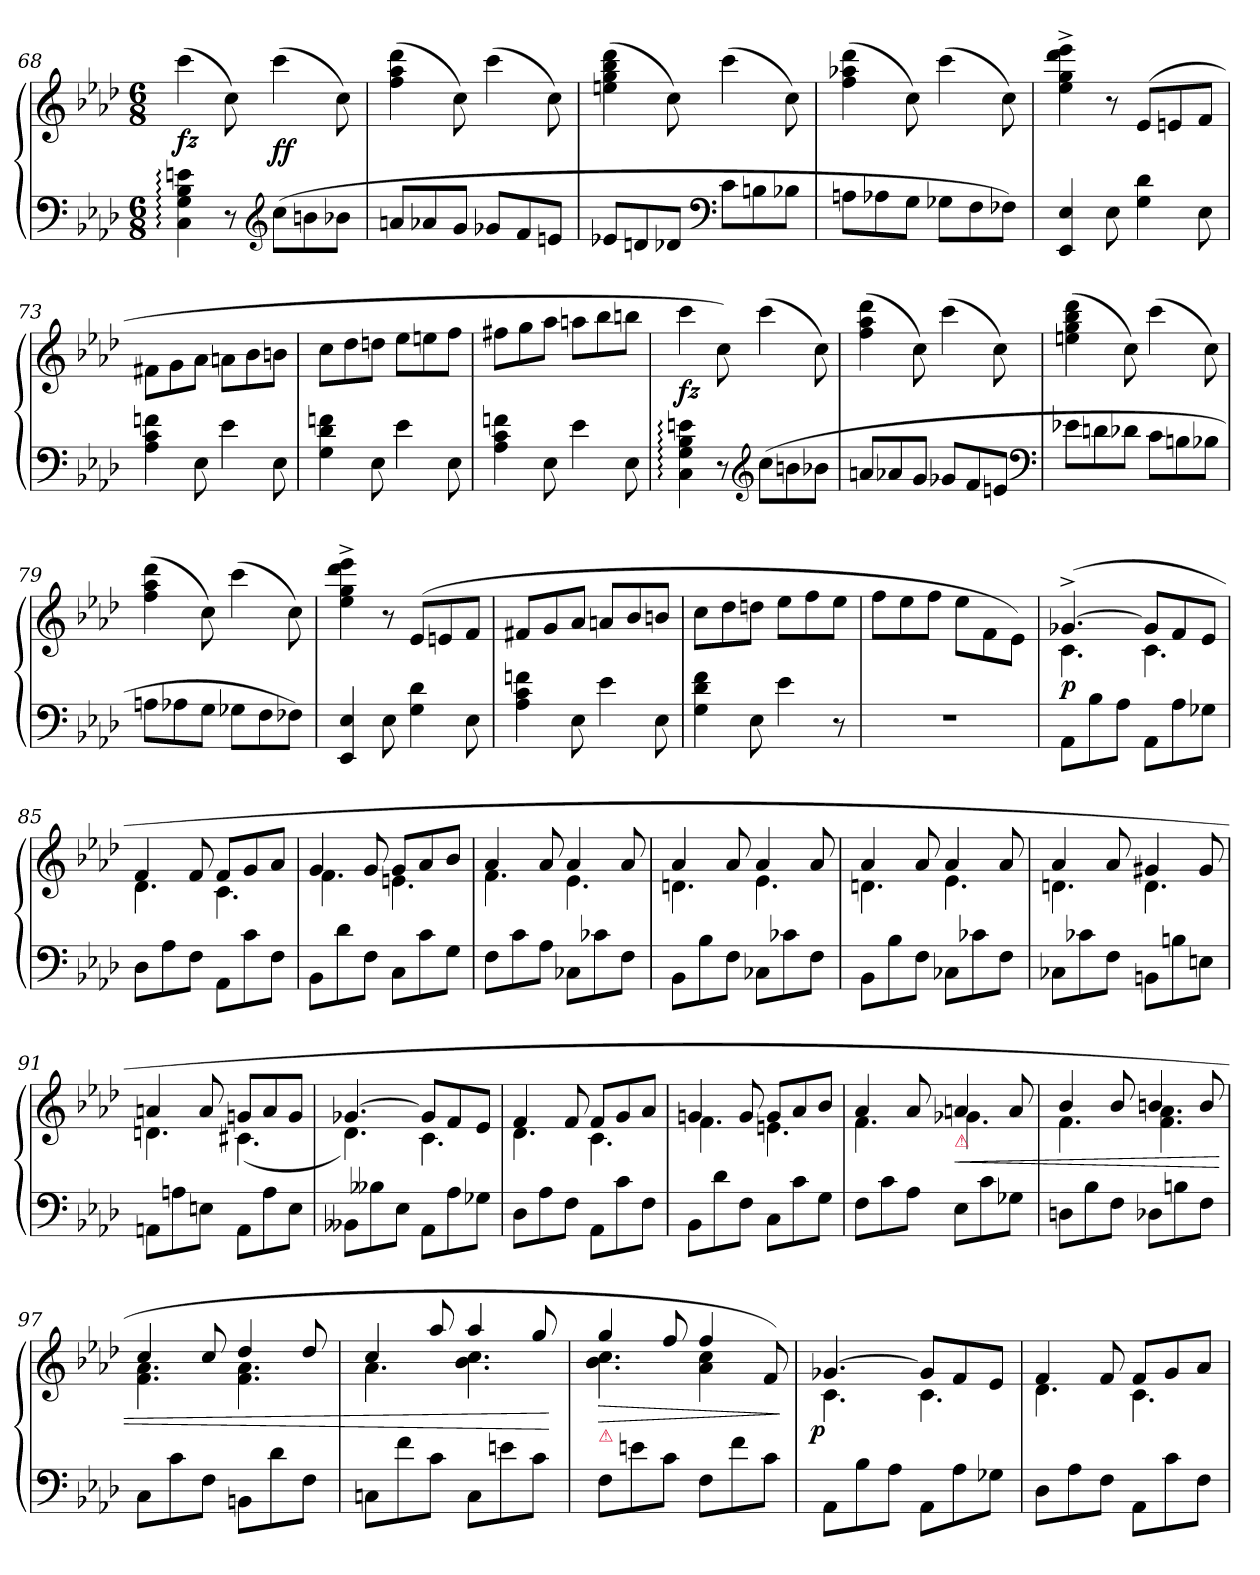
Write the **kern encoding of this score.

**kern	**kern	**dynam
*part1	*part1	*part1
*staff2	*staff1	*staff1/2
*clefF4	*clefG2	*
*k[b-e-a-d-]	*k[b-e-a-d-]	*
*A-:	*A-:	*
*M6/8	*M6/8	*
=68	=68	=68
4C: 4G: 4B-: 4en:	(>4ccc	fz
8r	8cc)	.
*clefG2	*	*
(>8ccL	(>4ccc	ff
8bn	.	.
8b-XJ	8cc)	.
=69	=69	=69
8anL	(>4ff 4aa- 4ddd-	.
8a-X	.	.
8gJ	8cc)	.
8g-XL	(>4ccc	.
8f	.	.
8enJ	8cc)	.
=70	=70	=70
8e-XL	(>4een 4gg 4bb- 4ddd-	.
8dn	.	.
8d-XJ	8cc)	.
*clefF4	*	*
8cL	(>4ccc	.
8Bn	.	.
8B-XJ	8cc)	.
=71	=71	=71
8AnL	(>4ff 4aa-X 4ddd-	.
8A-X	.	.
8GJ	8cc)	.
8G-XL	(>4ccc	.
8F	.	.
8F-XJ)	8cc)	.
=72	=72	=72
4EE- 4E-	4ee-^< 4gg^< 4ddd-^< 4eee-^<	.
8E-	8r	.
4G 4d-	(>8e-L	.
.	8en	.
8E-	8fJ	.
=73	=73	=73
4A- 4c 4fn	8f#X\L	.
.	8g	.
8E-	8a-J	.
4e-	8an\L	.
.	8b-	.
8E-	8bnJ	.
=74	=74	=74
4G 4d- 4fn	8ccL	.
.	8dd-	.
8E-	8ddnJ	.
4e-	8ee-L	.
.	8een	.
8E-	8ffJ	.
=75	=75	=75
4A- 4c 4fn	8ff#XL	.
.	8gg	.
8E-	8aa-J	.
4e-	8aanL	.
.	8bb-	.
8E-	8bbnJ	.
=76	=76	=76
4C: 4G: 4B-: 4en:	4ccc	fz
8r	8cc)	.
*clefG2	*	*
(>8ccL	(>4ccc	.
8bn	.	.
8b-XJ	8cc)	.
=77	=77	=77
8anL	(>4ff 4aa- 4ddd-	.
8a-X	.	.
8gJ	8cc)	.
8g-XL	(>4ccc	.
8f	.	.
8enJ	8cc)	.
*clefF4	*	*
=78	=78	=78
8e-XL	(>4een 4gg 4bb- 4ddd-	.
8dn	.	.
8d-XJ	8cc)	.
8cL	(>4ccc	.
8Bn	.	.
8B-XJ	8cc)	.
=79	=79	=79
8AnL	(>4ff 4aa- 4ddd-	.
8A-X	.	.
8GJ	8cc)	.
8G-XL	(>4ccc	.
8F	.	.
8F-XJ)	8cc)	.
=80	=80	=80
4EE- 4E-	4ee-^< 4gg^< 4ddd-^< 4eee-^<	.
8E-	8r	.
4G 4d-	(>8e-L	.
.	8en	.
8E-	8fJ	.
=81	=81	=81
4A- 4c 4fn	8f#XL	.
.	8g	.
8E-	8a-J	.
4e-	8anL	.
.	8b-	.
8E-	8bnJ	.
=82	=82	=82
4G 4d- 4f	8ccL	.
.	8dd-	.
8E-	8ddnJ	.
4e-	8ee-L	.
.	8ff	.
8r	8ee-J	.
=83	=83	=83
2.rF	8ffL	.
.	8ee-	.
.	8ffJ	.
.	8ee-\L	.
.	8f	.
.	8e-J)	.
=84	=84	=84
*	*^	*
8AA-L	(>[4.g-X^>	4.c	p
8B-	.	.	.
8A-J	.	.	.
8AA-L	8g-L]	4.c	.
8A-	8f	.	.
8G-XJ	8e-J	.	.
=85	=85	=85	=85
8D-L	4f	4.d-	.
8A-	.	.	.
8FJ	8f	.	.
8AA-L	8fL	4.c	.
8c	8g	.	.
8FJ	8a-J	.	.
=86	=86	=86	=86
8BB-L	4g	4.f	.
8d-	.	.	.
8FJ	8g	.	.
8CL	8gL	4.en	.
8c	8a-	.	.
8GJ	8b-J	.	.
=87	=87	=87	=87
8FL	4a-	4.f	.
8c	.	.	.
8A-J	8a-	.	.
8C-XL	4a-	4.e-	.
8c-X	.	.	.
8FJ	8a-	.	.
=88	=88	=88	=88
8BB-L	4a-	4.dn	.
8B-	.	.	.
8FJ	8a-	.	.
8C-XL	4a-	4.e-	.
8c-X	.	.	.
8FJ	8a-	.	.
=89	=89	=89	=89
8BB-L	4a-	4.dn	.
8B-	.	.	.
8FJ	8a-	.	.
8C-XL	4a-	4.e-	.
8c-X	.	.	.
8FJ	8a-	.	.
=90	=90	=90	=90
8C-XL	4a-	4.dn	.
8c-X	.	.	.
8FJ	8a-	.	.
8BBnL	4g#X	4.d	.
8Bn	.	.	.
8EnJ	8g#	.	.
=91	=91	=91	=91
8AAnL	4an	4.dn	.
8An	.	.	.
8EnJ	8a	.	.
8AAL	8gnL	(<4.c#X	.
8A	8a	.	.
8EJ	8gJ	.	.
=92	=92	=92	=92
8BB--XL	[4.g-X	4.d-)	.
8B--X	.	.	.
8E-J	.	.	.
8AA-L	8g-L]	4.c	.
8A-	8f	.	.
8G-XJ	8e-J	.	.
=93	=93	=93	=93
8D-L	4f	4.d-	.
8A-	.	.	.
8FJ	8f	.	.
8AA-L	8fL	4.c	.
8c	8g	.	.
8FJ	8a-J	.	.
=94	=94	=94	=94
8BB-L	4gn	4.f	.
8d-	.	.	.
8FJ	8g	.	.
8CL	8gL	4.en	.
8c	8a-	.	.
8GJ	8b-J	.	.
=95	=95	=95	=95
8FL	4a-	4.f	.
8c	.	.	.
8A-J	8a-	.	.
!	!LO:TX:b:Bi:color=crimson:t=⚠	!	!
!	!	!	!LO:HP:b
8E-L	4an	4.g-X	<
8c	.	.	.
8G-XJ	8a	.	.
=96	=96	=96	=96
8DnL	4b-	4.f	.
8B-	.	.	.
8FJ	8b-	.	.
8D-XL	4bn	4.f 4.a-	.
8Bn	.	.	.
8FJ	8b	.	.
=97	=97	=97	=97
8CL	4cc	4.f 4.a-	.
8c	.	.	.
8FJ	8cc	.	.
8BBnL	4dd-	4.f 4.a-	.
8d-	.	.	.
8FJ	8dd-	.	.
=98	=98	=98	=98
8CnL	4cc	4.a-	.
8f	.	.	.
8cJ	8aa-	.	.
8CL	4aa-	4.b- 4.cc	.
8en	.	.	.
8cJ	8gg	.	.
*	*v	*v	*
.	.	[
=99	=99	=99
*	*^	*
!	!LO:TX:b:Bi:color=crimson:t=⚠	!	!
!	!	!	!LO:HP:b
8FL	4gg	4.b- 4.cc	>
8en	.	.	.
8cJ	8ff	.	.
8FL	4ff	4a- 4cc	.
8f	.	.	.
8cJ	8f)	8ryy	.
*	*v	*v	*
.	.	]
=100	=100	=100
*	*^	*
!	!	!	!LO:DY:rj
8AA-L	[4.g-X	4.c	p
8B-	.	.	.
8A-J	.	.	.
8AA-L	8g-L]	4.c	.
8A-	8f	.	.
8G-XJ	8e-J	.	.
=101	=101	=101	=101
8D-L	4f	4.d-	.
8A-	.	.	.
8FJ	8f	.	.
8AA-L	8fL	4.c	.
8c	8g	.	.
8FJ	8a-J	.	.
*	*v	*v	*
=	=	=
*-	*-	*-
